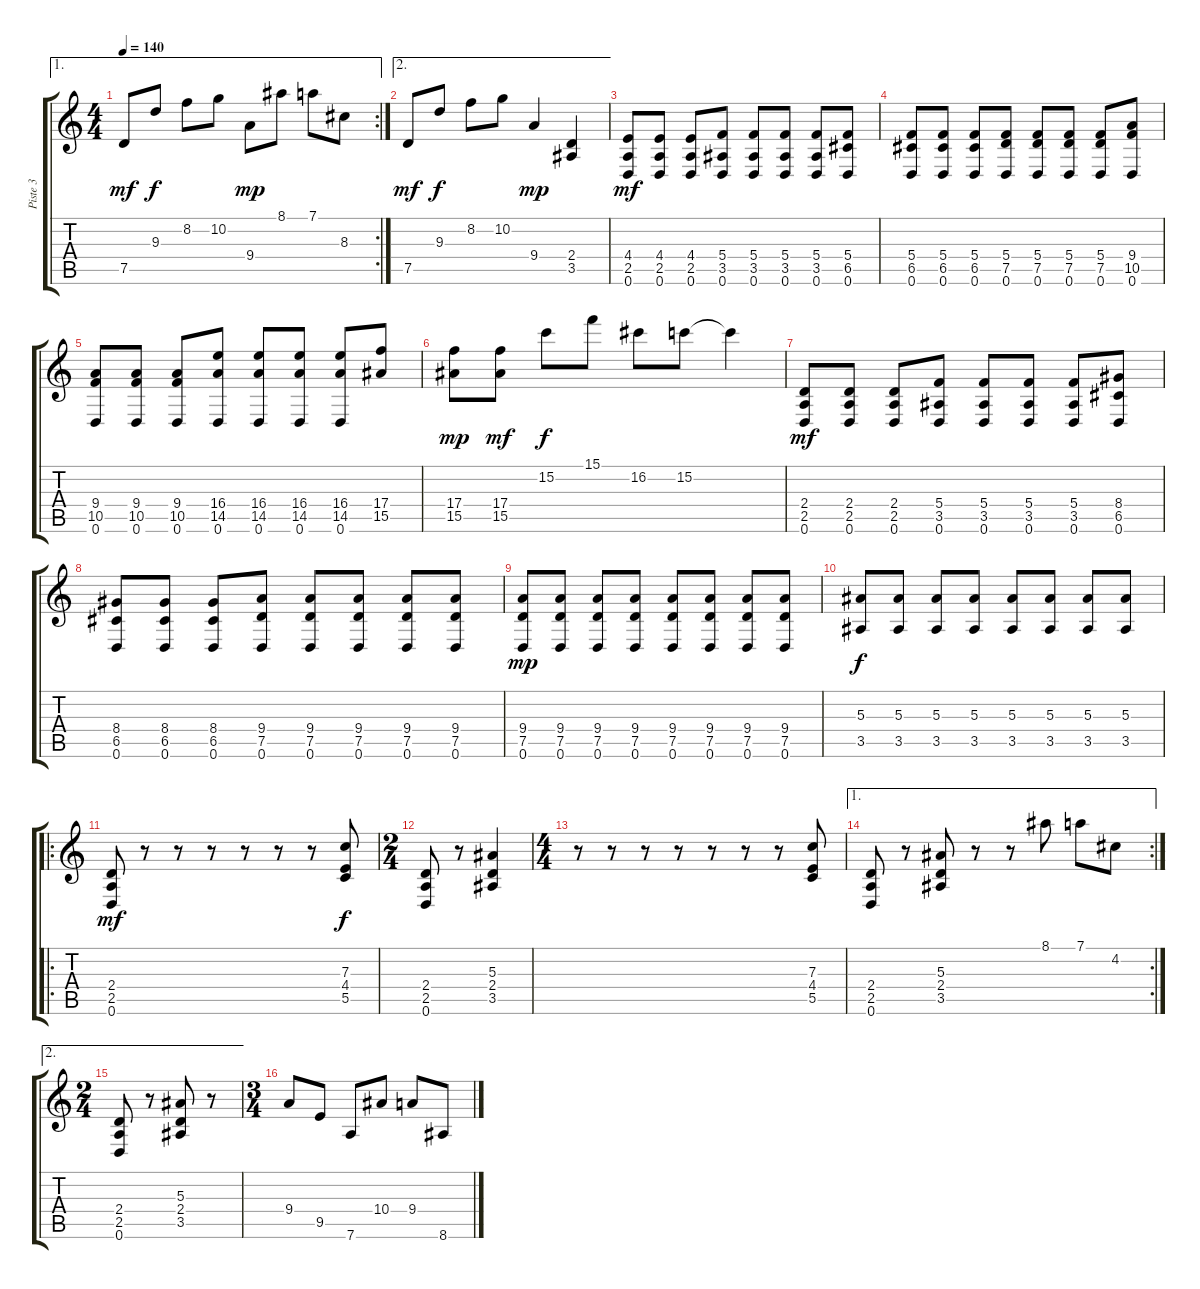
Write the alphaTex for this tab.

\track ("Piste 3" "Piste 3") {instrument distortionguitar}
\staff {score tabs}
\tuning (D4 A3 F3 C3 G2 D2) {hide}
\ae 1
\rc 2
\ts (4 4)
\tempo 140
\clef g2
\ks c
7.5.8{dy mf} 9.3.8{dy f} 8.2.8 10.2.8 9.4.8{dy mp} 8.1.8 7.1.8 8.3.8 |
\ae 2
7.5.8{dy mf} 9.3.8{dy f} 8.2.8 10.2.8 9.4.4{dy mp} (2.4 3.5).4 |
(4.4 2.5 0.6).8{dy mf} (4.4 2.5 0.6).8 (4.4 2.5 0.6).8 (5.4 3.5 0.6).8 (5.4 3.5 0.6).8 (5.4 3.5 0.6).8 (5.4 3.5 0.6).8 (5.4 6.5 0.6).8 |
(5.4 6.5 0.6).8 (5.4 6.5 0.6).8 (5.4 6.5 0.6).8 (5.4 7.5 0.6).8 (5.4 7.5 0.6).8 (5.4 7.5 0.6).8 (5.4 7.5 0.6).8 (9.4 10.5 0.6).8 |
(9.4 10.5 0.6).8 (9.4 10.5 0.6).8 (9.4 10.5 0.6).8 (16.4 14.5 0.6).8 (16.4 14.5 0.6).8 (16.4 14.5 0.6).8 (16.4 14.5 0.6).8 (17.4 15.5).8 |
(17.4 15.5).8{dy mp} (17.4 15.5).8{dy mf} 15.2.8{dy f} 15.1.8 16.2.8 15.2.8 15.2{t}.4 |
(2.4 2.5 0.6).8{dy mf} (2.4 2.5 0.6).8 (2.4 2.5 0.6).8 (5.4 3.5 0.6).8 (5.4 3.5 0.6).8 (5.4 3.5 0.6).8 (5.4 3.5 0.6).8 (8.4 6.5 0.6).8 |
(8.4 6.5 0.6).8 (8.4 6.5 0.6).8 (8.4 6.5 0.6).8 (9.4 7.5 0.6).8 (9.4 7.5 0.6).8 (9.4 7.5 0.6).8 (9.4 7.5 0.6).8 (9.4 7.5 0.6).8 |
(9.4 7.5 0.6).8{dy mp} (9.4 7.5 0.6).8 (9.4 7.5 0.6).8 (9.4 7.5 0.6).8 (9.4 7.5 0.6).8 (9.4 7.5 0.6).8 (9.4 7.5 0.6).8 (9.4 7.5 0.6).8 |
(5.3 3.5).8{dy f} (5.3 3.5).8 (5.3 3.5).8 (5.3 3.5).8 (5.3 3.5).8 (5.3 3.5).8 (5.3 3.5).8 (5.3 3.5).8 |
\ro
(2.4 2.5 0.6).8{dy mf} r.8 r.8 r.8 r.8 r.8 r.8 (7.3 4.4 5.5).8{dy f} |
\ts (2 4)
(2.4 2.5 0.6).8 r.8 (5.3 2.4 3.5).4 |
\ts (4 4)
r.8 r.8 r.8 r.8 r.8 r.8 r.8 (7.3 4.4 5.5).8 |
\ae 1
\rc 2
(2.4 2.5 0.6).8 r.8 (5.3 2.4 3.5).8 r.8 r.8 8.1.8 7.1.8 4.2.8 |
\ae 2
\ts (2 4)
(2.4 2.5 0.6).8 r.8 (5.3 2.4 3.5).8 r.8 |
\ts (3 4)
9.4.8 9.5.8 7.6.8 10.4.8 9.4.8 8.6.8
